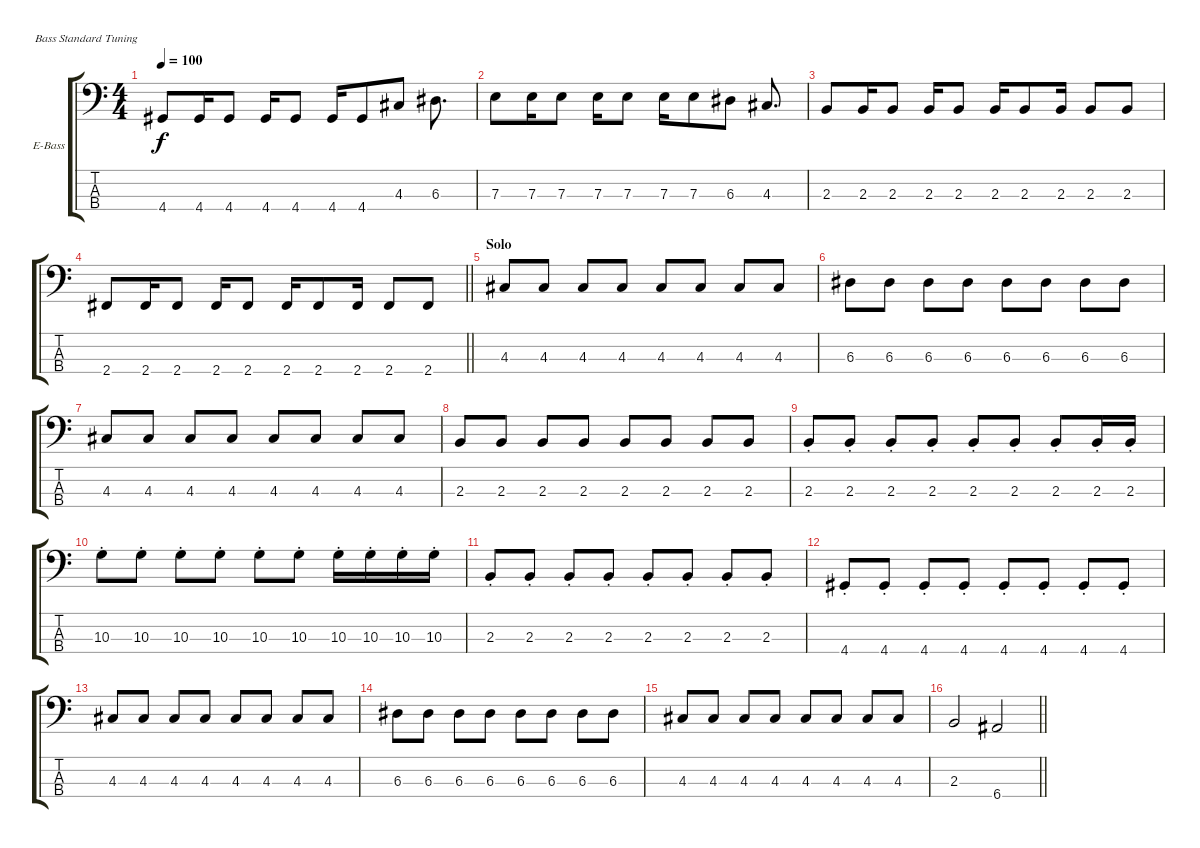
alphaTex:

\bracketExtendMode groupsimilarinstruments
\firstSystemTrackNameOrientation horizontal
\otherSystemsTrackNameOrientation horizontal
\track ("Nikolai Fraiture" "E-Bass") {instrument electricbassfinger}
\staff {score tabs}
\tuning (G2 D2 A1 E1)
\ts (4 4)
\tempo 100
\clef f4
\scale
0.333333
\ks c
4.4.8{dy f} 4.4.16 4.4.8 4.4.16 4.4.8 4.4.16 4.4.8 4.3.8 6.3.8{d} |
\scale
0.333333 7.3.8 7.3.16 7.3.8 7.3.16 7.3.8 7.3.16 7.3.8 6.3.8 4.3.8{d} |
\scale
0.333333 2.3.8 2.3.16 2.3.8 2.3.16 2.3.8 2.3.16 2.3.8 2.3.16 2.3.8 2.3.8 |
\scale
0.333333
\barLineRight lightlight
2.4.8 2.4.16 2.4.8 2.4.16 2.4.8 2.4.16 2.4.8 2.4.16 2.4.8 2.4.8 |
\section ("" "Solo")
\scale
0.333333 4.3.8 4.3.8 4.3.8 4.3.8 4.3.8 4.3.8 4.3.8 4.3.8 |
\scale
0.333333 6.3.8 6.3.8 6.3.8 6.3.8 6.3.8 6.3.8 6.3.8 6.3.8 |
\scale
0.333333 4.3.8 4.3.8 4.3.8 4.3.8 4.3.8 4.3.8 4.3.8 4.3.8 |
\scale
0.333333 2.3.8 2.3.8 2.3.8 2.3.8 2.3.8 2.3.8 2.3.8 2.3.8 |
\scale
0.333333 2.3{st}.8 2.3{st}.8 2.3{st}.8 2.3{st}.8 2.3{st}.8 2.3{st}.8 2.3{st}.8 2.3{st}.16 2.3{st}.16 |
\scale
0.333333 10.3{st}.8 10.3{st}.8 10.3{st}.8 10.3{st}.8 10.3{st}.8 10.3{st}.8 10.3{st}.16 10.3{st}.16 10.3{st}.16 10.3{st}.16 |
\scale
0.333333 2.3{st}.8 2.3{st}.8 2.3{st}.8 2.3{st}.8 2.3{st}.8 2.3{st}.8 2.3{st}.8 2.3{st}.8 |
\scale
0.333333 4.4{st}.8 4.4{st}.8 4.4{st}.8 4.4{st}.8 4.4{st}.8 4.4{st}.8 4.4{st}.8 4.4{st}.8 |
\scale
0.333333 4.3.8 4.3.8 4.3.8 4.3.8 4.3.8 4.3.8 4.3.8 4.3.8 |
\scale
0.333333 6.3.8 6.3.8 6.3.8 6.3.8 6.3.8 6.3.8 6.3.8 6.3.8 |
\scale
0.333333 4.3.8 4.3.8 4.3.8 4.3.8 4.3.8 4.3.8 4.3.8 4.3.8 |
\scale
0.333333
\barLineRight lightlight
2.3.2 6.4.2
